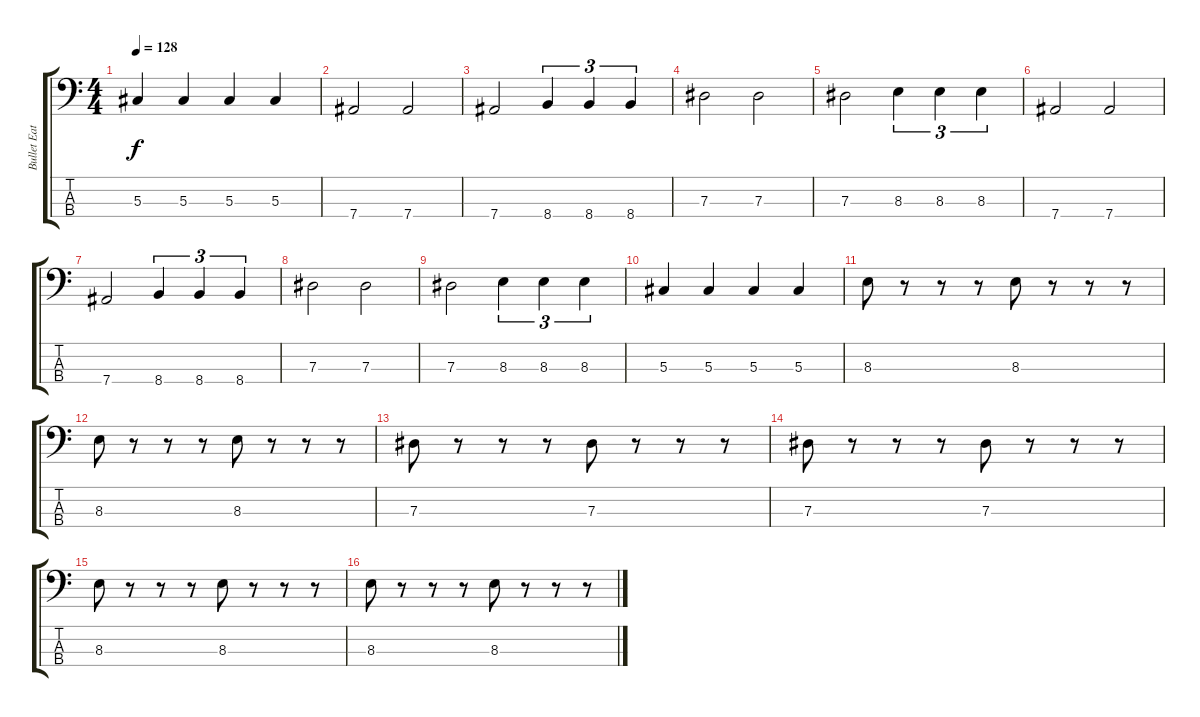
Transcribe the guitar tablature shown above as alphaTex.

\track ("Bullet Eater" "Bullet Eat") {instrument electricbasspick}
\staff {score tabs}
\tuning (Gb2 Db2 Ab1 Eb1) {hide}
\ts (4 4)
\tempo 128
\clef f4
\ks c
5.3.4{dy f} 5.3.4 5.3.4 5.3.4 |
7.4.2 7.4.2 |
7.4.2 8.4.4{tu (3 2)} 8.4.4{tu (3 2)} 8.4.4{tu (3 2)} |
7.3.2 7.3.2 |
7.3.2 8.3.4{tu (3 2)} 8.3.4{tu (3 2)} 8.3.4{tu (3 2)} |
7.4.2 7.4.2 |
7.4.2 8.4.4{tu (3 2)} 8.4.4{tu (3 2)} 8.4.4{tu (3 2)} |
7.3.2 7.3.2 |
7.3.2 8.3.4{tu (3 2)} 8.3.4{tu (3 2)} 8.3.4{tu (3 2)} |
5.3.4 5.3.4 5.3.4 5.3.4 |
8.3.8 r.8 r.8 r.8 8.3.8 r.8 r.8 r.8 |
8.3.8 r.8 r.8 r.8 8.3.8 r.8 r.8 r.8 |
7.3.8 r.8 r.8 r.8 7.3.8 r.8 r.8 r.8 |
7.3.8 r.8 r.8 r.8 7.3.8 r.8 r.8 r.8 |
8.3.8 r.8 r.8 r.8 8.3.8 r.8 r.8 r.8 |
8.3.8 r.8 r.8 r.8 8.3.8 r.8 r.8 r.8
